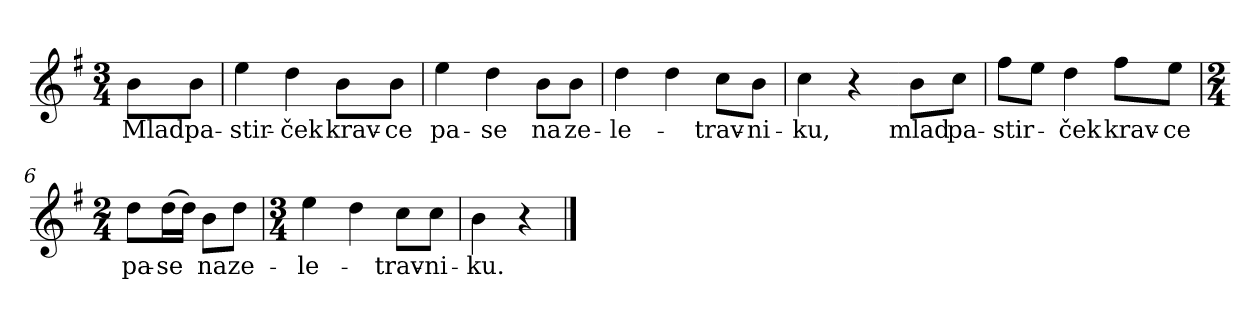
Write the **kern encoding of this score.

**kern	**text
*part1	*part1
*staff1	*staff1
*clefG2	*
*k[f#]	*
*G:	*
*M3/4	*
*MM88	*
=	=
8b\L	Mlad
8b\J	pa-
=1	=1
4ee\	-stir-
4dd\	-ček
8b\L	krav-
8b\J	-ce
=2	=2
4ee\	pa-
4dd\	-se
8b\L	na
8b\J	ze-
=3	=3
4dd\	-le-
4dd\	.
8cc\L	-trav-
8b\J	-ni-
=4	=4
4cc\	-ku,
4r	.
=4X1-	=4X1-
8b\L	mlad
8cc\J	pa-
=5	=5
8ff#\L	-stir-
8ee\J	.
4dd\	-ček
8ff#\L	krav-
8ee\J	-ce
!!LO:LB:g=z
=6	=6
*M2/4	*
8dd\L	pa-
(>16dd\L	-se
16dd\JJ)	.
8b\L	na
8dd\J	ze-
=7	=7
*M3/4	*
4ee\	-le-
4dd\	.
8cc\L	-trav-
8cc\J	-ni-
=8	=8
4b\	-ku.
4r	.
==	==
*-	*-
